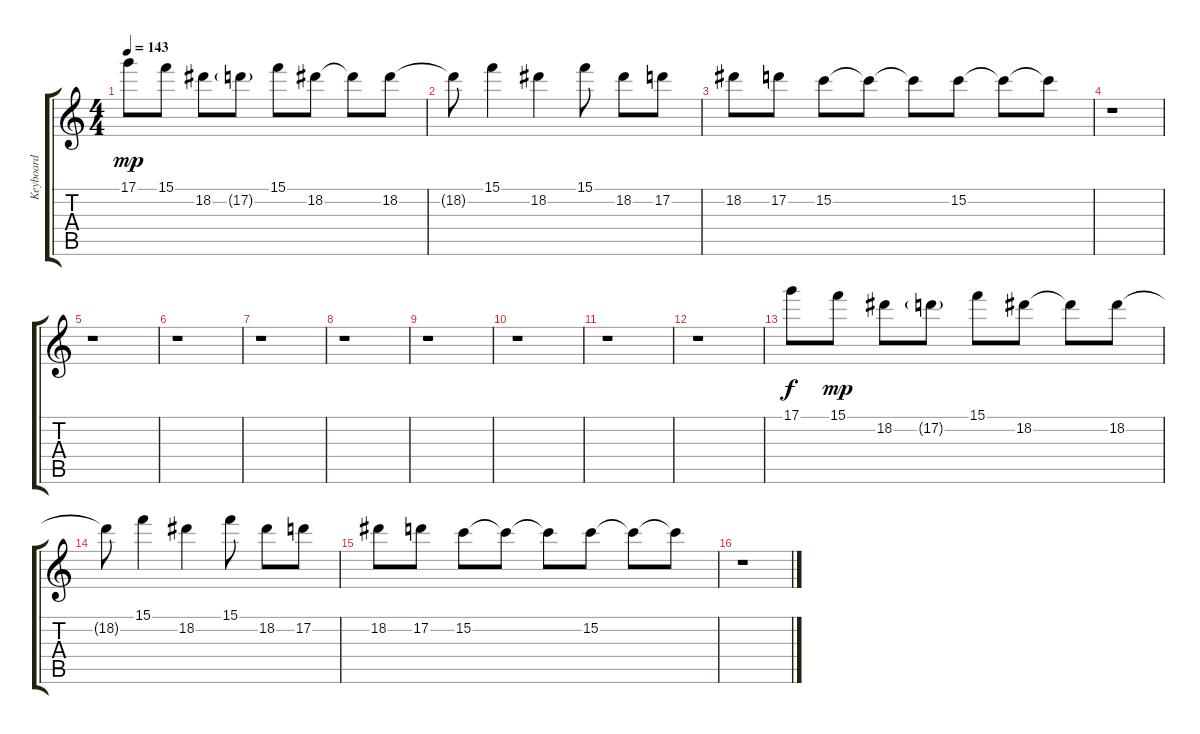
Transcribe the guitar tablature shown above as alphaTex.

\track ("Keyboard" "Keyboard") {instrument electricguitarjazz}
\staff {score tabs}
\tuning (D4 A3 F3 C3 G2 C2) {hide}
\ts (4 4)
\tempo 143
\clef g2
\ks c
17.1.8{dy mp} 15.1.8 18.2.8 17.2{g}.8 15.1.8 18.2.8 18.2{t}.8 18.2.8 |
18.2{t}.8 15.1.4 18.2.4 15.1.8 18.2.8 17.2.8 |
18.2.8 17.2.8 15.2.8 15.2{t}.8 15.2{t}.8 15.2.8 15.2{t}.8 15.2{t}.8 |
r.1 |
r.1 |
r.1 |
r.1 |
r.1 |
r.1 |
r.1 |
r.1 |
r.1 |
17.1.8{dy f} 15.1.8{dy mp} 18.2.8 17.2{g}.8 15.1.8 18.2.8 18.2{t}.8 18.2.8 |
18.2{t}.8 15.1.4 18.2.4 15.1.8 18.2.8 17.2.8 |
18.2.8 17.2.8 15.2.8 15.2{t}.8 15.2{t}.8 15.2.8 15.2{t}.8 15.2{t}.8 |
r.1
